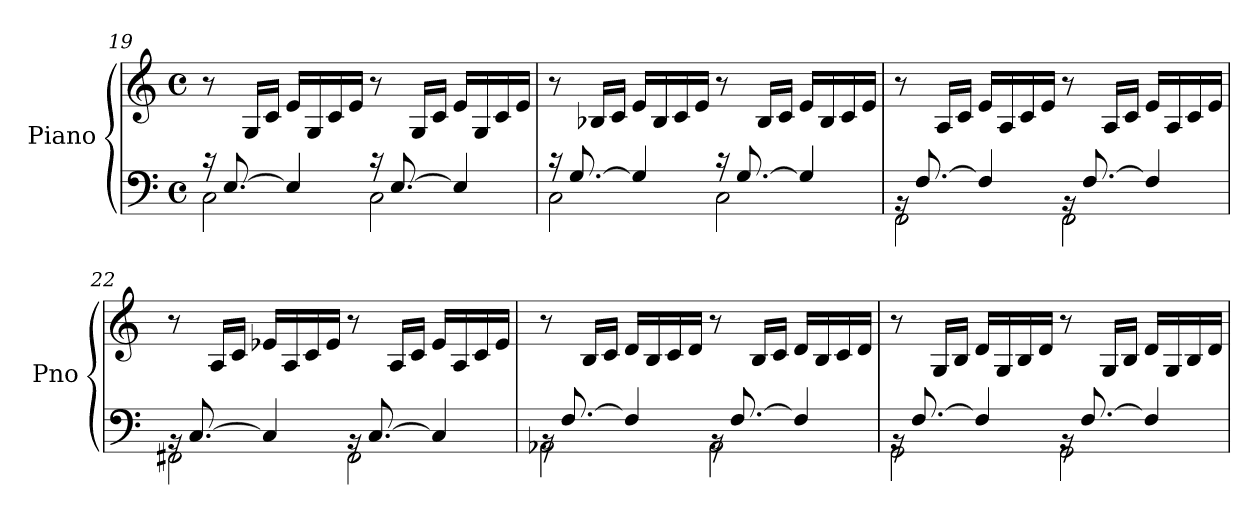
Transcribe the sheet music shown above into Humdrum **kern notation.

**kern	**kern
*part1	*part1
*staff2	*staff1
*I"Piano	*
*I'Pno	*
!!LO:LB:g=z
*clefF4	*clefG2
*k[]	*k[]
*M4/4	*M4/4
*met(c)	*met(c)
=19	=19
*^	*
16r	2C\	8r
[8.E/	.	.
.	.	16G/LL
.	.	16c/JJ
4E/]	.	16e/LL
.	.	16G/
.	.	16c/
.	.	16e/JJ
16r	2C\	8r
[8.E/	.	.
.	.	16G/LL
.	.	16c/JJ
4E/]	.	16e/LL
.	.	16G/
.	.	16c/
.	.	16e/JJ
=20	=20	=20
16r	2C\	8r
[8.G/	.	.
.	.	16B-X/LL
.	.	16c/JJ
4G/]	.	16e/LL
.	.	16B-/
.	.	16c/
.	.	16e/JJ
16r	2C\	8r
[8.G/	.	.
.	.	16B-/LL
.	.	16c/JJ
4G/]	.	16e/LL
.	.	16B-/
.	.	16c/
.	.	16e/JJ
!!LO:LB:g=z
=21	=21	=21
16rBB	2FF\	8r
[8.F/	.	.
.	.	16A/LL
.	.	16c/JJ
4F/]	.	16e/LL
.	.	16A/
.	.	16c/
.	.	16e/JJ
16rBB	2FF\	8r
[8.F/	.	.
.	.	16A/LL
.	.	16c/JJ
4F/]	.	16e/LL
.	.	16A/
.	.	16c/
.	.	16e/JJ
!!LO:LB:g=z
=22	=22	=22
16rBB	2FF#X\	8r
[8.C/	.	.
.	.	16A/LL
.	.	16c/JJ
4C/]	.	16e-X/LL
.	.	16A/
.	.	16c/
.	.	16e-/JJ
16rBB	2FF#\	8r
[8.C/	.	.
.	.	16A/LL
.	.	16c/JJ
4C/]	.	16e-/LL
.	.	16A/
.	.	16c/
.	.	16e-/JJ
=23	=23	=23
16rBB	2AA-X\	8r
[8.F/	.	.
.	.	16B/LL
.	.	16c/JJ
4F/]	.	16d/LL
.	.	16B/
.	.	16c/
.	.	16d/JJ
16rBB	2AA-\	8r
[8.F/	.	.
.	.	16B/LL
.	.	16c/JJ
4F/]	.	16d/LL
.	.	16B/
.	.	16c/
.	.	16d/JJ
!!LO:PB:g=z
=24	=24	=24
16rBB	2GG\	8r
[8.F/	.	.
.	.	16G/LL
.	.	16B/JJ
4F/]	.	16d/LL
.	.	16G/
.	.	16B/
.	.	16d/JJ
16rBB	2GG\	8r
[8.F/	.	.
.	.	16G/LL
.	.	16B/JJ
4F/]	.	16d/LL
.	.	16G/
.	.	16B/
.	.	16d/JJ
*v	*v	*
=	=
*-	*-
